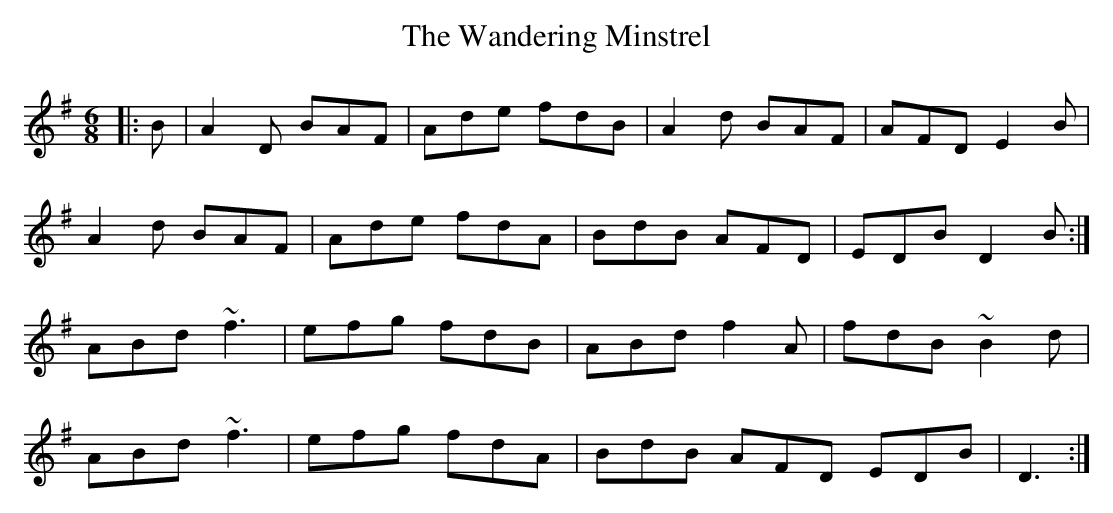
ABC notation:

X:1
T: The Wandering Minstrel
M: 6/8
L: 1/8
K: Gmaj
|:B|A2D BAF|Ade fdB|A2d BAF|AFD E2B|
A2d BAF|Ade fdA|BdB AFD|EDB D2B:|
ABd ~f3|efg fdB|ABd f2A|fdB ~B2d|
ABd ~f3|efg fdA|BdB AFD EDB|D3:|
